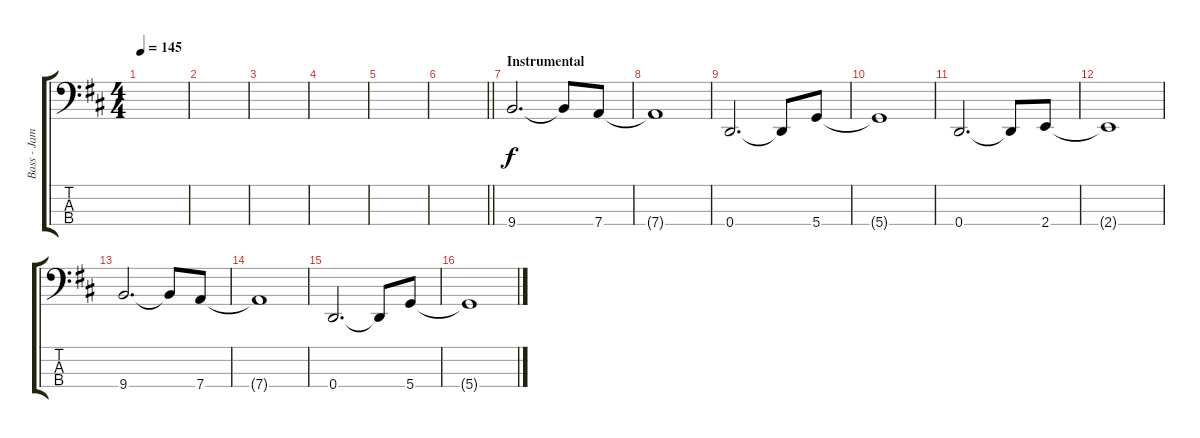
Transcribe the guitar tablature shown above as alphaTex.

\track ("Bass - James Johnston" "Bass - Jam") {instrument electricbassfinger}
\staff {score tabs}
\tuning (G2 D2 A1 D1) {hide}
\ts (4 4)
\tempo 145
\clef f4
\ks d
|
|
|
|
|
\barLineRight lightlight
|
\section ("" "Instrumental")
9.4.2{d} 9.4{t}.8 7.4.8 |
7.4{t}.1 |
0.4.2{d} 0.4{t}.8 5.4.8 |
5.4{t}.1 |
0.4.2{d} 0.4{t}.8 2.4.8 |
2.4{t}.1 |
9.4.2{d} 9.4{t}.8 7.4.8 |
7.4{t}.1 |
0.4.2{d} 0.4{t}.8 5.4.8 |
5.4{t}.1
